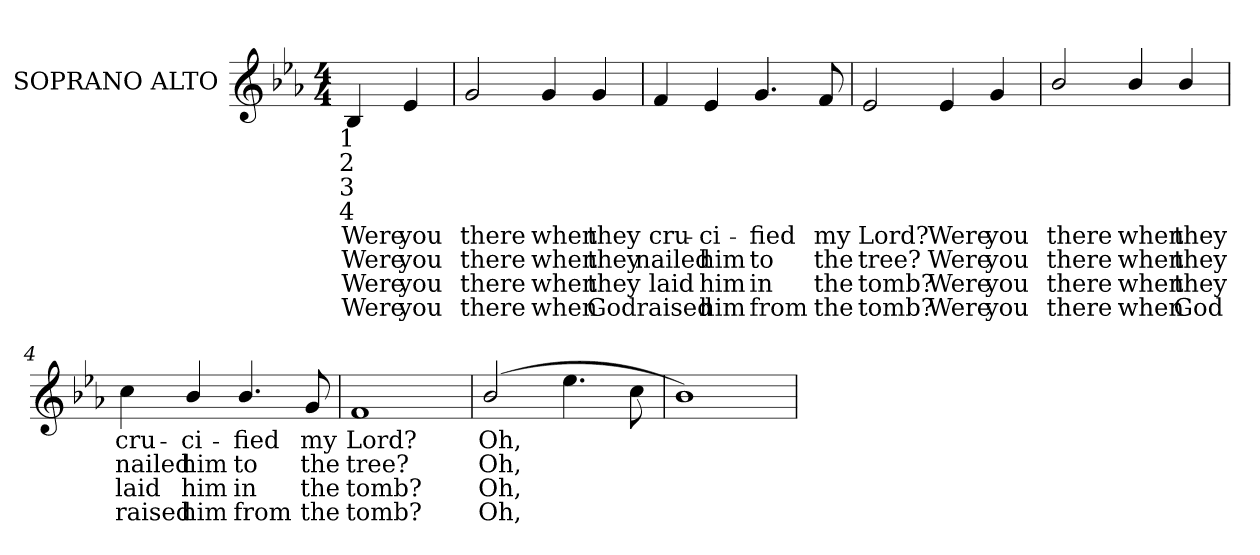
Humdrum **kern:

**kern	**text	**text	**text	**text
*part1	*part1	*part1	*part1	*part1
*staff1	*staff1	*staff1	*staff1	*staff1
*I"SOPRANO ALTO	*	*	*	*
*I'S. A.	*	*	*	*
!!LO:PB:g=z
*clefG2	*	*	*	*
*k[b-e-a-]	*	*	*	*
*E-:	*	*	*	*
*M4/4	*	*	*	*
=	=	=	=	=
!LO:TX:b:cj:t=1	!	!	!	!
!LO:TX:b:cj:t=2	!	!	!	!
!LO:TX:b:cj:t=3	!	!	!	!
!LO:TX:b:cj:t=4	!	!	!	!
!	!LO:LY:b:color=#000000	!LO:LY:b:color=#000000	!LO:LY:b:color=#000000	!LO:LY:b:color=#000000
4B-i/	Were	Were	Were	Were
!	!LO:LY:b:color=#000000	!LO:LY:b:color=#000000	!LO:LY:b:color=#000000	!LO:LY:b:color=#000000
4e-i/	you	you	you	you
=	=	=	=	=
!	!LO:LY:b:color=#000000	!LO:LY:b:color=#000000	!LO:LY:b:color=#000000	!LO:LY:b:color=#000000
2gi/	there	there	there	there
!	!LO:LY:b:color=#000000	!LO:LY:b:color=#000000	!LO:LY:b:color=#000000	!LO:LY:b:color=#000000
4gi/	when	when	when	when
!	!LO:LY:b:color=#000000	!LO:LY:b:color=#000000	!LO:LY:b:color=#000000	!LO:LY:b:color=#000000
4gi/	they	they	they	God
=1	=1	=1	=1	=1
!	!LO:LY:b:color=#000000	!LO:LY:b:color=#000000	!LO:LY:b:color=#000000	!LO:LY:b:color=#000000
4fi/	cru-	nailed	laid	raised
!	!LO:LY:b:color=#000000	!LO:LY:b:color=#000000	!LO:LY:b:color=#000000	!LO:LY:b:color=#000000
4e-i/	-ci-	him	him	him
!	!LO:LY:b:color=#000000	!LO:LY:b:color=#000000	!LO:LY:b:color=#000000	!LO:LY:b:color=#000000
4.gi/	-fied	to	in	from
!	!LO:LY:b:color=#000000	!LO:LY:b:color=#000000	!LO:LY:b:color=#000000	!LO:LY:b:color=#000000
8fi/	my	the	the	the
=2	=2	=2	=2	=2
!	!LO:LY:b:color=#000000	!LO:LY:b:color=#000000	!LO:LY:b:color=#000000	!LO:LY:b:color=#000000
2e-i/	Lord?	tree?	tomb?	tomb?
!	!LO:LY:b:color=#000000	!LO:LY:b:color=#000000	!LO:LY:b:color=#000000	!LO:LY:b:color=#000000
4e-i/	Were	Were	Were	Were
!	!LO:LY:b:color=#000000	!LO:LY:b:color=#000000	!LO:LY:b:color=#000000	!LO:LY:b:color=#000000
4gi/	you	you	you	you
!!LO:LB:g=z
=3	=3	=3	=3	=3
!	!LO:LY:b:color=#000000	!LO:LY:b:color=#000000	!LO:LY:b:color=#000000	!LO:LY:b:color=#000000
2b-i/	there	there	there	there
!	!LO:LY:b:color=#000000	!LO:LY:b:color=#000000	!LO:LY:b:color=#000000	!LO:LY:b:color=#000000
4b-i/	when	when	when	when
!	!LO:LY:b:color=#000000	!LO:LY:b:color=#000000	!LO:LY:b:color=#000000	!LO:LY:b:color=#000000
4b-i/	they	they	they	God
=4	=4	=4	=4	=4
!	!LO:LY:b:color=#000000	!LO:LY:b:color=#000000	!LO:LY:b:color=#000000	!LO:LY:b:color=#000000
4cci\	cru-	nailed	laid	raised
!	!LO:LY:b:color=#000000	!LO:LY:b:color=#000000	!LO:LY:b:color=#000000	!LO:LY:b:color=#000000
4b-i/	-ci-	him	him	him
!	!LO:LY:b:color=#000000	!LO:LY:b:color=#000000	!LO:LY:b:color=#000000	!LO:LY:b:color=#000000
4.b-i/	-fied	to	in	from
!	!LO:LY:b:color=#000000	!LO:LY:b:color=#000000	!LO:LY:b:color=#000000	!LO:LY:b:color=#000000
8gi/	my	the	the	the
=5	=5	=5	=5	=5
!	!LO:LY:b:color=#000000	!LO:LY:b:color=#000000	!LO:LY:b:color=#000000	!LO:LY:b:color=#000000
1fi	Lord?	tree?	tomb?	tomb?
=6	=6	=6	=6	=6
!	!LO:LY:b:color=#000000	!LO:LY:b:color=#000000	!LO:LY:b:color=#000000	!LO:LY:b:color=#000000
(2b-i/	Oh,	Oh,	Oh,	Oh,
4.ee-i\	.	.	.	.
8cci\	.	.	.	.
!!LO:LB:g=z
=7	=7	=7	=7	=7
1b-i)	.	.	.	.
=	=	=	=	=
*-	*-	*-	*-	*-
